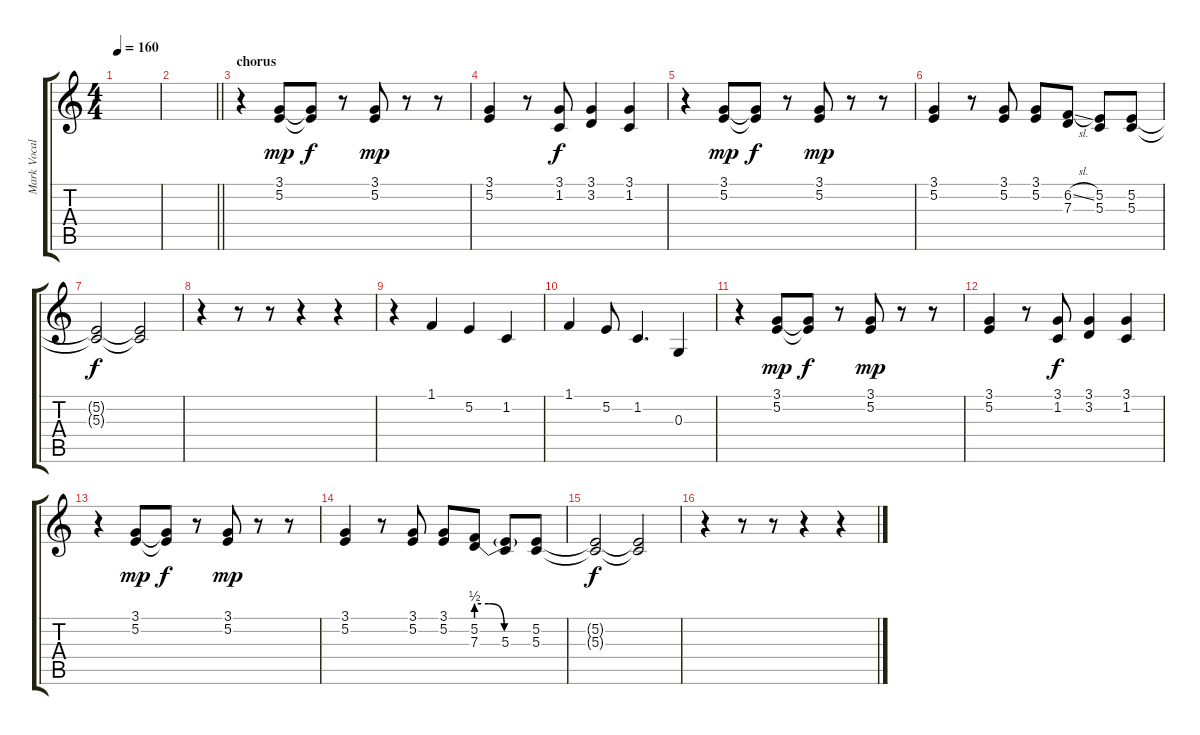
\track ("Mark Vocals" "Mark Vocal") {instrument clarinet}
\staff {score tabs}
\tuning (E4 B3 G3 D3 A2 E2) {hide}
\ts (4 4)
\tempo 160
\clef g2
\ks c
|
\barLineRight lightlight
|
\section ("" "chorus")
r.4 (3.1 5.2).8{dy mp} (3.1{t} 5.2{t}).8{dy f} r.8 (3.1 5.2).8{dy mp} r.8 r.8 |
(3.1 5.2).4 r.8 (3.1 1.2).8{dy f} (3.1 3.2).4 (3.1 1.2).4 |
r.4 (3.1 5.2).8{dy mp} (3.1{t} 5.2{t}).8{dy f} r.8 (3.1 5.2).8{dy mp} r.8 r.8 |
(3.1 5.2).4 r.8 (3.1 5.2).8 (3.1 5.2).8 (6.2{sl} 7.3).8 (5.2 5.3).8 (5.2 5.3).8 |
(5.2{t} 5.3{t}).2{dy f} (5.2{t} 5.3{t}).2 |
r.4 r.8 r.8 r.4 r.4 |
r.4 1.1.4 5.2.4 1.2.4 |
1.1.4 5.2.8 1.2.4{d} 0.3.4 |
r.4 (3.1 5.2).8{dy mp} (3.1{t} 5.2{t}).8{dy f} r.8 (3.1 5.2).8{dy mp} r.8 r.8 |
(3.1 5.2).4 r.8 (3.1 1.2).8{dy f} (3.1 3.2).4 (3.1 1.2).4 |
r.4 (3.1 5.2).8{dy mp} (3.1{t} 5.2{t}).8{dy f} r.8 (3.1 5.2).8{dy mp} r.8 r.8 |
(3.1 5.2).4 r.8 (3.1 5.2).8 (3.1 5.2).8 (5.2{be (custom 0 2 13 2 15 2 30 0 58 0 60 0)} 7.3).8 (5.2{t} 5.3).8 (5.2 5.3).8 |
(5.2{t} 5.3{t}).2{dy f} (5.2{t} 5.3{t}).2 |
r.4 r.8 r.8 r.4 r.4
